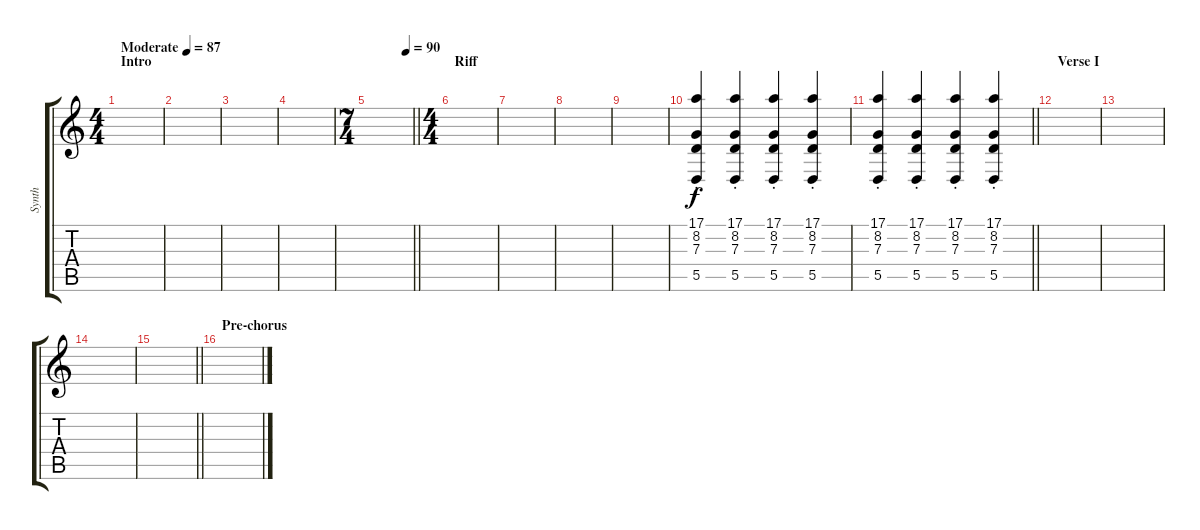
\track ("Synth" "Synth") {instrument stringensemble1}
\staff {score tabs}
\tuning (E4 B3 G3 D3 A2 E2) {hide}
\ts (4 4)
\section ("" "Intro")
\tempo (87 "Moderate")
\clef g2
\ks c
|
|
|
|
\ts (7 4)
\tempo (90 0.8571428571428571)
\barLineRight lightlight
|
\ts (4 4)
\section ("" "Riff")
|
|
|
|
(17.1{st} 8.2{st} 7.3{st} 5.5{st}).4{volume 6} (17.1{st} 8.2{st} 7.3{st} 5.5{st}).4{volume 7} (17.1{st} 8.2{st} 7.3{st} 5.5{st}).4{volume 8} (17.1{st} 8.2{st} 7.3{st} 5.5{st}).4{volume 8} |
\barLineRight lightlight
(17.1{st} 8.2{st} 7.3{st} 5.5{st}).4{volume 10} (17.1{st} 8.2{st} 7.3{st} 5.5{st}).4{volume 11} (17.1{st} 8.2{st} 7.3{st} 5.5{st}).4{volume 12} (17.1{st} 8.2{st} 7.3{st} 5.5{st}).4{volume 13} |
\section ("" "Verse I")
|
|
|
\barLineRight lightlight
|
\section ("" "Pre-chorus")
